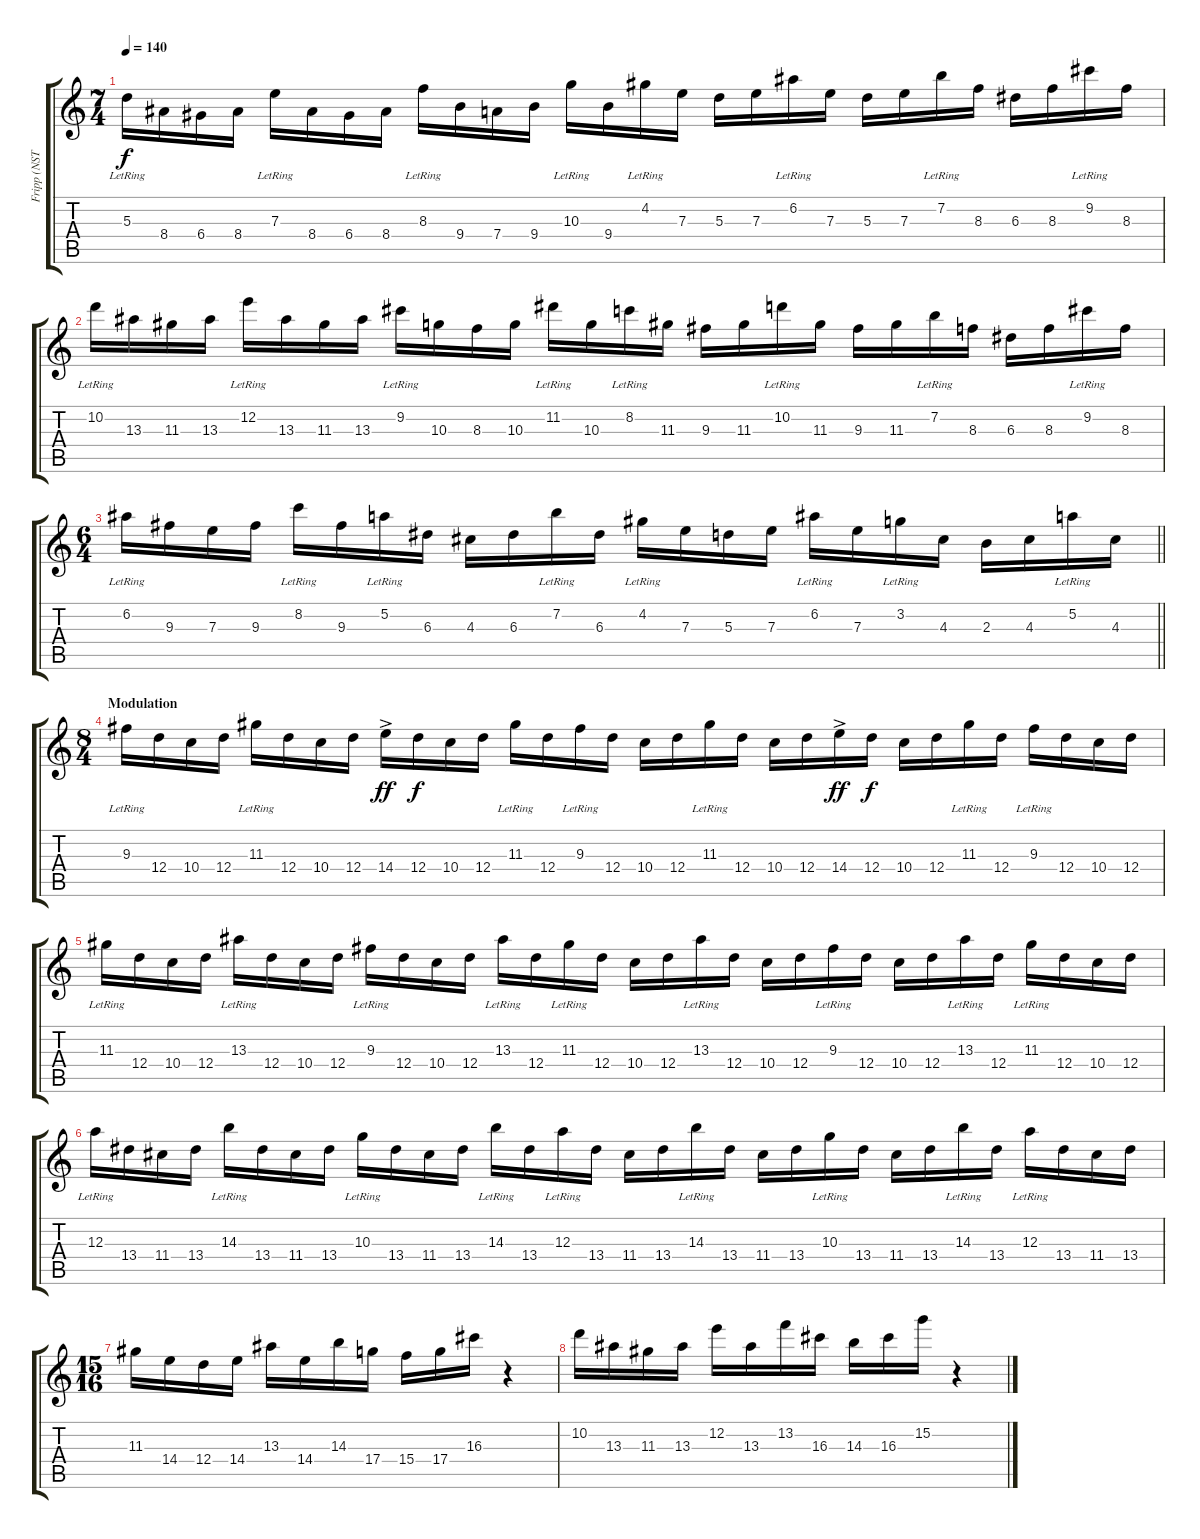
\track ("Fripp (NST)" "Fripp (NST") {instrument electricguitarclean}
\staff {score tabs}
\tuning (G4 E4 A3 D3 G2 C2) {hide}
\ts (7 4)
\tempo 140
\clef g2
\ks c
5.3{lr}.16{dy f} 8.4.16 6.4.16 8.4.16 7.3{lr}.16 8.4.16 6.4.16 8.4.16 8.3{lr}.16 9.4.16 7.4.16 9.4.16 10.3{lr}.16 9.4.16 4.2{lr}.16 7.3.16 5.3.16 7.3.16 6.2{lr}.16 7.3.16 5.3.16 7.3.16 7.2{lr}.16 8.3.16 6.3.16 8.3.16 9.2{lr}.16 8.3.16 |
10.2{lr}.16 13.3.16 11.3.16 13.3.16 12.2{lr}.16 13.3.16 11.3.16 13.3.16 9.2{lr}.16 10.3.16 8.3.16 10.3.16 11.2{lr}.16 10.3.16 8.2{lr}.16 11.3.16 9.3.16 11.3.16 10.2{lr}.16 11.3.16 9.3.16 11.3.16 7.2{lr}.16 8.3.16 6.3.16 8.3.16 9.2{lr}.16 8.3.16 |
\ts (6 4)
\barLineRight lightlight
6.2{lr}.16 9.3.16 7.3.16 9.3.16 8.2{lr}.16 9.3.16 5.2{lr}.16 6.3.16 4.3.16 6.3.16 7.2{lr}.16 6.3.16 4.2{lr}.16 7.3.16 5.3.16 7.3.16 6.2{lr}.16 7.3.16 3.2{lr}.16 4.3.16 2.3.16 4.3.16 5.2{lr}.16 4.3.16 |
\ts (8 4)
\section ("" "Modulation")
9.3{lr}.16 12.4.16 10.4.16 12.4.16 11.3{lr}.16 12.4.16 10.4.16 12.4.16 14.4{ac}.16{dy ff} 12.4.16{dy f} 10.4.16 12.4.16 11.3{lr}.16 12.4.16 9.3{lr}.16 12.4.16 10.4.16 12.4.16 11.3{lr}.16 12.4.16 10.4.16 12.4.16 14.4{ac}.16{dy ff} 12.4.16{dy f} 10.4.16 12.4.16 11.3{lr}.16 12.4.16 9.3{lr}.16 12.4.16 10.4.16 12.4.16 |
11.3{lr}.16 12.4.16 10.4.16 12.4.16 13.3{lr}.16 12.4.16 10.4.16 12.4.16 9.3{lr}.16 12.4.16 10.4.16 12.4.16 13.3{lr}.16 12.4.16 11.3{lr}.16 12.4.16 10.4.16 12.4.16 13.3{lr}.16 12.4.16 10.4.16 12.4.16 9.3{lr}.16 12.4.16 10.4.16 12.4.16 13.3{lr}.16 12.4.16 11.3{lr}.16 12.4.16 10.4.16 12.4.16 |
12.3{lr}.16 13.4.16 11.4.16 13.4.16 14.3{lr}.16 13.4.16 11.4.16 13.4.16 10.3{lr}.16 13.4.16 11.4.16 13.4.16 14.3{lr}.16 13.4.16 12.3{lr}.16 13.4.16 11.4.16 13.4.16 14.3{lr}.16 13.4.16 11.4.16 13.4.16 10.3{lr}.16 13.4.16 11.4.16 13.4.16 14.3{lr}.16 13.4.16 12.3{lr}.16 13.4.16 11.4.16 13.4.16 |
\ts (15 16)
11.3.16 14.4.16 12.4.16 14.4.16 13.3.16 14.4.16 14.3.16 17.4.16 15.4.16 17.4.16 16.3.16 r.4 |
10.2.16 13.3.16 11.3.16 13.3.16 12.2.16 13.3.16 13.2.16 16.3.16 14.3.16 16.3.16 15.2.16 r.4
